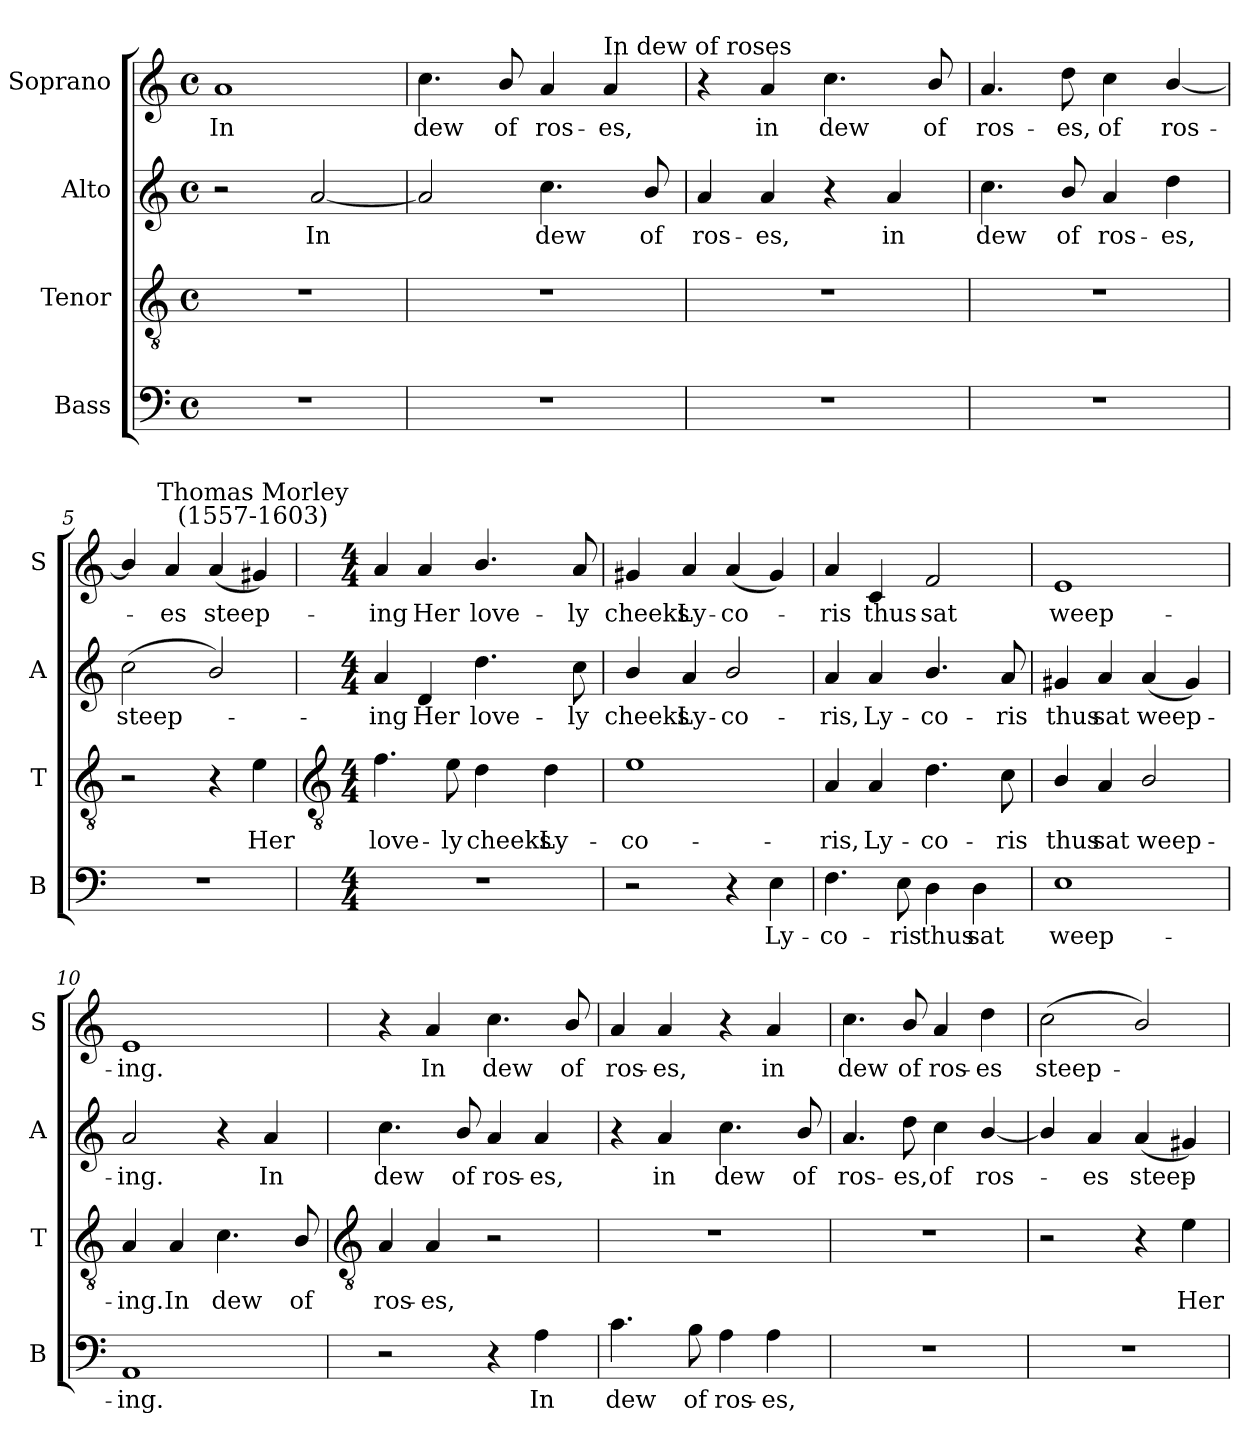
**kern	**text	**kern	**text	**kern	**text	**kern	**text
*part4	*part4	*part3	*part3	*part2	*part2	*part1	*part1
*staff4	*staff4	*staff3	*staff3	*staff2	*staff2	*staff1	*staff1
*I"Bass	*	*I"Tenor	*	*I"Alto	*	*I"Soprano	*
*I'B	*	*I'T	*	*I'A	*	*I'S	*
*clefF4	*	*clefGv2	*	*clefG2	*	*clefG2	*
*k[]	*	*k[]	*	*k[]	*	*k[]	*
*C:	*	*C:	*	*C:	*	*C:	*
*M4/4	*	*M4/4	*	*M4/4	*	*M4/4	*
*met(c)	*	*met(c)	*	*met(c)	*	*met(c)	*
=1	=1	=1	=1	=1	=1	=1	=1
!	!	!	!	!	!	!	!LO:LY:b
1r	.	1r	.	2r	.	1a	In
!	!	!	!	!	!LO:LY:b	!	!
.	.	.	.	[2a	In	.	.
=2	=2	=2	=2	=2	=2	=2	=2
!	!	!	!	!	!	!	!LO:LY:b
1r	.	1r	.	2a]	.	4.cc	dew
!	!	!	!	!	!	!	!LO:LY:b
.	.	.	.	.	.	8b/	of
!	!	!	!	!	!LO:LY:b	!	!LO:LY:b
.	.	.	.	4.cc	dew	4a	ros-
!	!	!	!	!	!	!	!LO:LY:b
.	.	.	.	.	.	4a	-es,
!	!	!	!	!	!LO:LY:b	!	!
.	.	.	.	8b/	of	.	.
=3	=3	=3	=3	=3	=3	=3	=3
!	!	!	!	!	!	!LO:TX:a:cj:t=In dew of roses	!
!	!	!	!	!	!LO:LY:b	!	!
1r	.	1r	.	4a	ros-	4r	.
!	!	!	!	!	!LO:LY:b	!	!LO:LY:b
.	.	.	.	4a	-es,	4a	in
!	!	!	!	!	!	!	!LO:LY:b
.	.	.	.	4r	.	4.cc	dew
!	!	!	!	!	!LO:LY:b	!	!
.	.	.	.	4a	in	.	.
!	!	!	!	!	!	!	!LO:LY:b
.	.	.	.	.	.	8b/	of
=4	=4	=4	=4	=4	=4	=4	=4
!	!	!	!	!	!LO:LY:b	!	!LO:LY:b
1r	.	1r	.	4.cc	dew	4.a	ros-
!	!	!	!	!	!LO:LY:b	!	!LO:LY:b
.	.	.	.	8b/	of	8dd	-es,
!	!	!	!	!	!LO:LY:b	!	!LO:LY:b
.	.	.	.	4a	ros-	4cc	of
!	!	!	!	!	!LO:LY:b	!	!LO:LY:b
.	.	.	.	4dd	-es,	[4b/	ros-
=5	=5	=5	=5	=5	=5	=5	=5
!	!	!	!	!	!LO:LY:b	!	!
1r	.	2r	.	(<2cc	steep-	4b/]	.
!	!	!	!	!	!	!	!LO:LY:b
.	.	.	.	.	.	4a	es
!	!	!	!	!	!	!	!LO:LY:b
.	.	4r	.	2b/)	.	(<4a	steep-
!	!	!	!	!	!	!LO:TX:a:cj:t=Thomas Morley\n(1557-1603)	!
!	!	!	!LO:LY:b	!	!	!	!
.	.	4e	Her	.	.	4g#X)	.
!!LO:LB:g=z
=6	=6	=6	=6	=6	=6	=6	=6
*	*	*clefGv2	*	*	*	*	*
*M4/4	*	*M4/4	*	*M4/4	*	*M4/4	*
!	!	!	!LO:LY:b	!	!LO:LY:b	!	!LO:LY:b
1r	.	4.f	love-	4a	ing	4a	ing
!	!	!	!	!	!LO:LY:b	!	!LO:LY:b
.	.	.	.	4d	Her	4a	Her
!	!	!	!LO:LY:b	!	!	!	!
.	.	8e	-ly	.	.	.	.
!	!	!	!LO:LY:b	!	!LO:LY:b	!	!LO:LY:b
.	.	4d	cheeks	4.dd	love-	4.b/	love-
!	!	!	!LO:LY:b	!	!	!	!
.	.	4d	Ly-	.	.	.	.
!	!	!	!	!	!LO:LY:b	!	!LO:LY:b
.	.	.	.	8cc	-ly	8a	-ly
=7	=7	=7	=7	=7	=7	=7	=7
!	!	!	!LO:LY:b	!	!LO:LY:b	!	!LO:LY:b
2r	.	1e	-co-	4b/	cheeks	4g#X	cheeks
!	!	!	!	!	!LO:LY:b	!	!LO:LY:b
.	.	.	.	4a	Ly-	4a	Ly-
!	!	!	!	!	!LO:LY:b	!	!LO:LY:b
4r	.	.	.	2b/	-co-	(<4a	-co-
!	!LO:LY:b	!	!	!	!	!	!
4E	Ly-	.	.	.	.	4g#)	.
=8	=8	=8	=8	=8	=8	=8	=8
!	!LO:LY:b	!	!LO:LY:b	!	!LO:LY:b	!	!LO:LY:b
4.F	-co-	4A	-ris,	4a	-ris,	4a	ris
!	!	!	!LO:LY:b	!	!LO:LY:b	!	!LO:LY:b
.	.	4A	Ly-	4a	Ly-	4c	thus
!	!LO:LY:b	!	!	!	!	!	!
8E	-ris	.	.	.	.	.	.
!	!LO:LY:b	!	!LO:LY:b	!	!LO:LY:b	!	!LO:LY:b
4D	thus	4.d	-co-	4.b/	-co-	2f	sat
!	!LO:LY:b	!	!	!	!	!	!
4D	sat	.	.	.	.	.	.
!	!	!	!LO:LY:b	!	!LO:LY:b	!	!
.	.	8c	-ris	8a	-ris	.	.
=9	=9	=9	=9	=9	=9	=9	=9
!	!LO:LY:b	!	!LO:LY:b	!	!LO:LY:b	!	!LO:LY:b
1E	weep-	4B/	thus	4g#X	thus	1e	weep-
!	!	!	!LO:LY:b	!	!LO:LY:b	!	!
.	.	4A	sat	4a	sat	.	.
!	!	!	!LO:LY:b	!	!LO:LY:b	!	!
.	.	2B/	weep-	(<4a	weep-	.	.
.	.	.	.	4g#)	.	.	.
=10	=10	=10	=10	=10	=10	=10	=10
!	!LO:LY:b	!	!LO:LY:b	!	!LO:LY:b	!	!LO:LY:b
1AA	-ing.	4A	-ing.	2a	ing.	1e	-ing.
!	!	!	!LO:LY:b	!	!	!	!
.	.	4A	In	.	.	.	.
!	!	!	!LO:LY:b	!	!	!	!
.	.	4.c	dew	4r	.	.	.
!	!	!	!	!	!LO:LY:b	!	!
.	.	.	.	4a	In	.	.
!	!	!	!LO:LY:b	!	!	!	!
.	.	8B/	of	.	.	.	.
!!LO:LB:g=z
=11	=11	=11	=11	=11	=11	=11	=11
*	*	*clefGv2	*	*	*	*	*
!	!	!	!LO:LY:b	!	!LO:LY:b	!	!
2r	.	4A	ros-	4.cc	dew	4r	.
!	!	!	!LO:LY:b	!	!	!	!LO:LY:b
.	.	4A	-es,	.	.	4a	In
!	!	!	!	!	!LO:LY:b	!	!
.	.	.	.	8b/	of	.	.
!	!	!	!	!	!LO:LY:b	!	!LO:LY:b
4r	.	2r	.	4a	ros-	4.cc	dew
!	!LO:LY:b	!	!	!	!LO:LY:b	!	!
4A	In	.	.	4a	-es,	.	.
!	!	!	!	!	!	!	!LO:LY:b
.	.	.	.	.	.	8b/	of
=12	=12	=12	=12	=12	=12	=12	=12
!	!LO:LY:b	!	!	!	!	!	!LO:LY:b
4.c	dew	1r	.	4r	.	4a	ros-
!	!	!	!	!	!LO:LY:b	!	!LO:LY:b
.	.	.	.	4a	in	4a	-es,
!	!LO:LY:b	!	!	!	!	!	!
8B	of	.	.	.	.	.	.
!	!LO:LY:b	!	!	!	!LO:LY:b	!	!
4A	ros-	.	.	4.cc	dew	4r	.
!	!LO:LY:b	!	!	!	!	!	!LO:LY:b
4A	-es,	.	.	.	.	4a	in
!	!	!	!	!	!LO:LY:b	!	!
.	.	.	.	8b/	of	.	.
=13	=13	=13	=13	=13	=13	=13	=13
!	!	!	!	!	!LO:LY:b	!	!LO:LY:b
1r	.	1r	.	4.a	ros-	4.cc	dew
!	!	!	!	!	!LO:LY:b	!	!LO:LY:b
.	.	.	.	8dd	-es,	8b/	of
!	!	!	!	!	!LO:LY:b	!	!LO:LY:b
.	.	.	.	4cc	of	4a	ros-
!	!	!	!	!	!LO:LY:b	!	!LO:LY:b
.	.	.	.	[4b/	ros-	4dd	-es
=14	=14	=14	=14	=14	=14	=14	=14
!	!	!	!	!	!	!	!LO:LY:b
1r	.	2r	.	4b/]	.	(<2cc	steep-
!	!	!	!	!	!LO:LY:b	!	!
.	.	.	.	4a	es	.	.
!	!	!	!	!	!LO:LY:b	!	!
.	.	4r	.	(<4a	steep-	2b/)	.
!	!	!	!LO:LY:b	!	!	!	!
.	.	4e	Her	4g#X)	.	.	.
=	=	=	=	=	=	=	=
*-	*-	*-	*-	*-	*-	*-	*-
